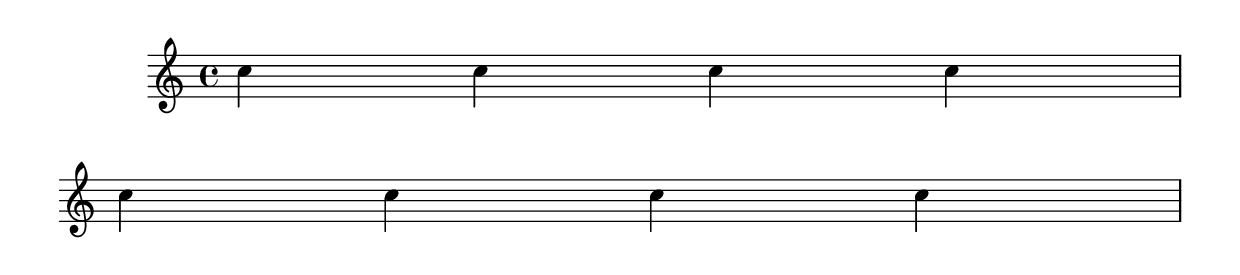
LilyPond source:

%% Do not edit this file; it is automatically
%% generated from LSR http://lsr.dsi.unimi.it
%% This file is in the public domain.
\version "2.13.10"

\header {
  lsrtags = "rhythms, contexts-and-engravers"

%% Translation of GIT committish: 45fc8488655f9ea122d1ec6e3328892618bd6971
  texidoces = "

Se pueden eliminar completamente los números de compás quitando el
grabador @code{Bar_number_engraver} del contexto de @code{Score}.

"

  doctitlees = "Suprimir los números de compás de toda la partitura"


%% Translation of GIT committish: d96023d8792c8af202c7cb8508010c0d3648899d
  texidocde = "
Taktnummern können vollkommen aus den Noten entfernt werden, indem
man den @code{Bar_number_engraver} aus dem @code{Score}-Kontext
entfernt.

"
  doctitlede = "Entfernung von Taktnummern in einer Partitur"


%% Translation of GIT committish: 21c8461ea87cd670a35a40b91d3ef20de03a0409
  texidocfr = "
Désactiver le graveur concerné --- @code{Bar_number_engraver} ---
donnera une partition  --- contexte @code{Score} --- sans numéros de
mesure.

"
  doctitlefr = "Supprimer les numéros de mesure d'une partition"


  texidoc = "
Bar numbers can be removed entirely by removing the
@code{Bar_number_engraver} from the @code{Score} context.

"
  doctitle = "Removing bar numbers from a score"
} % begin verbatim

\layout {
  \context {
    \Score
    \remove "Bar_number_engraver"
  }
}

\relative c'' {
  c4 c c c \break
  c4 c c c
}

